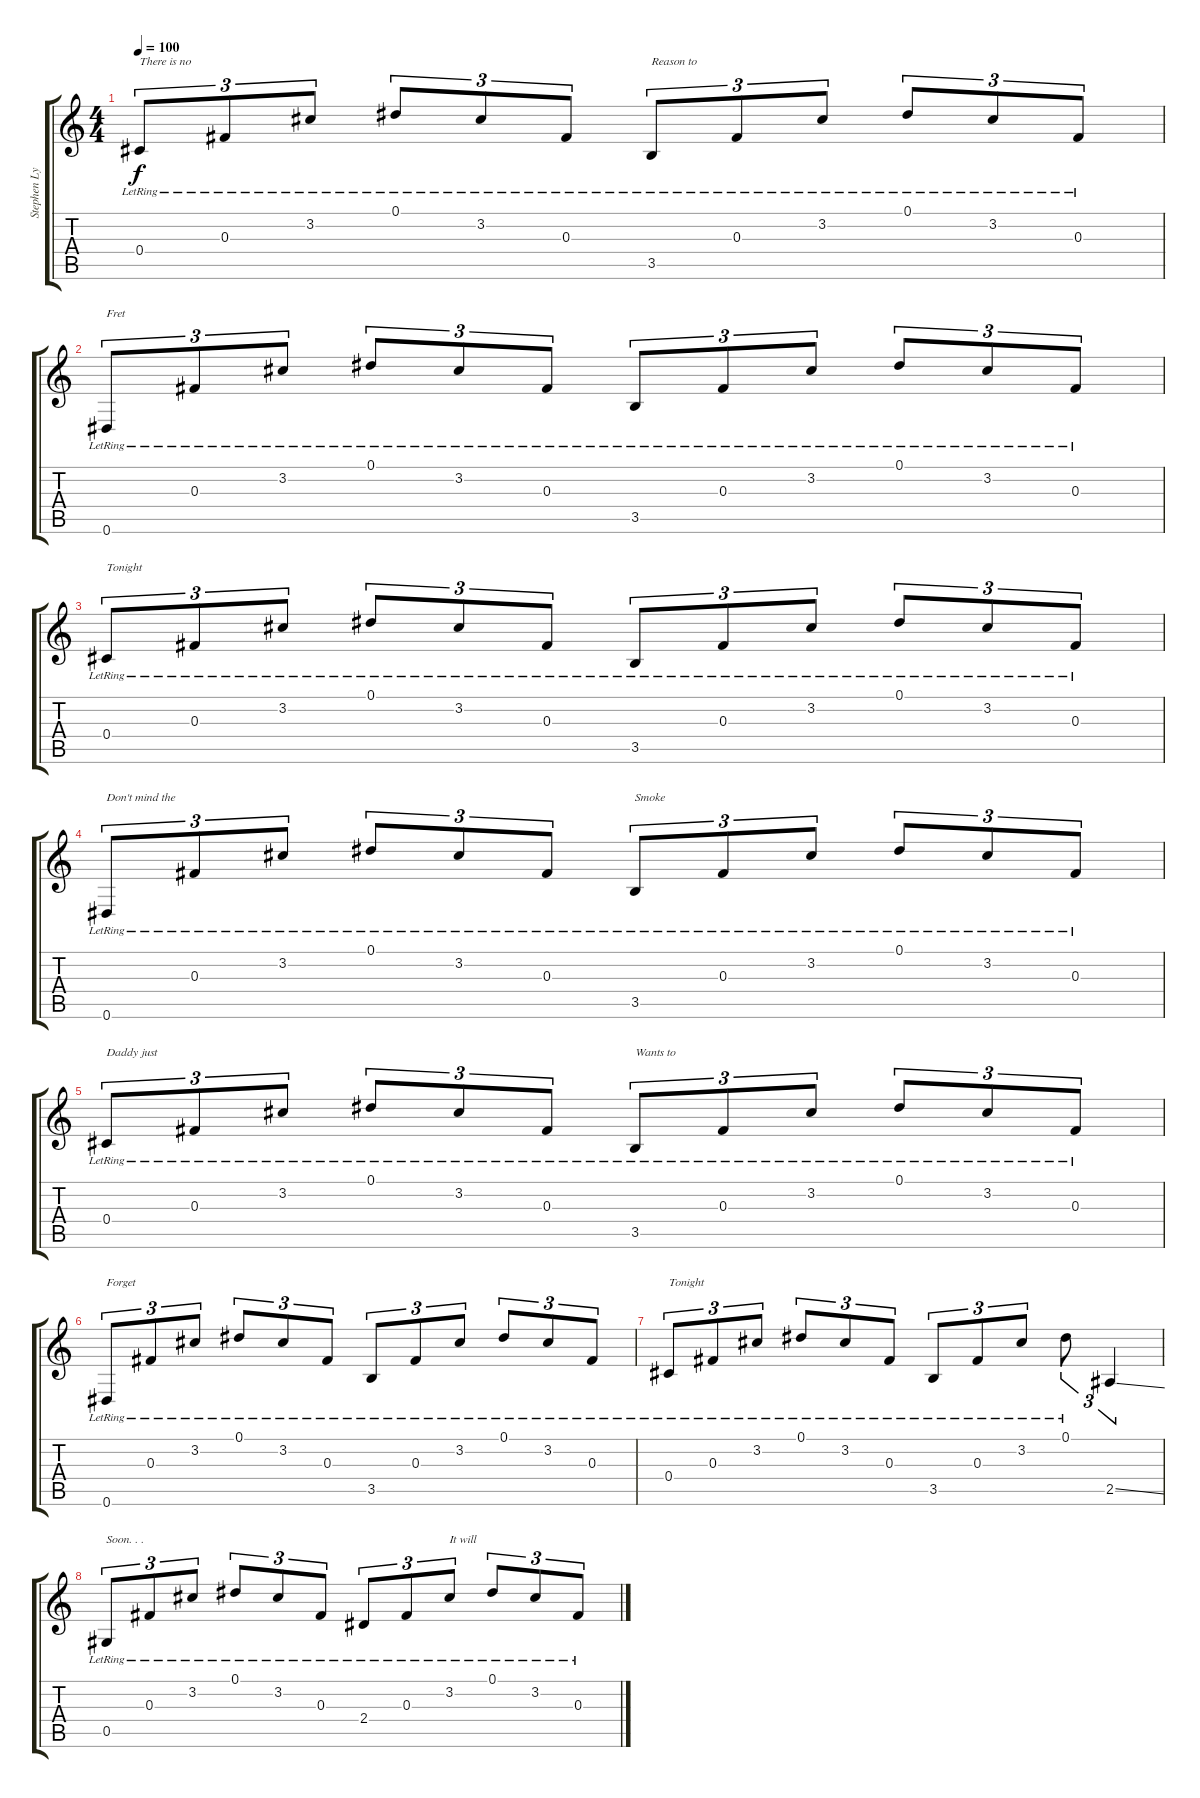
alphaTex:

\track ("Stephen Lynch" "Stephen Ly") {instrument acousticguitarsteel}
\staff {score tabs}
\tuning (Eb4 Bb3 Gb3 Db3 Ab2 Eb2) {hide}
\ts (4 4)
\tempo 100
\clef g2
\ks c
0.4{lr}.8{tu (3 2) txt "There is no" dy f} 0.3{lr}.8{tu (3 2)} 3.2{lr}.8{tu (3 2)} 0.1{lr}.8{tu (3 2)} 3.2{lr}.8{tu (3 2)} 0.3{lr}.8{tu (3 2)} 3.5{lr}.8{tu (3 2) txt "Reason to"} 0.3{lr}.8{tu (3 2)} 3.2{lr}.8{tu (3 2)} 0.1{lr}.8{tu (3 2)} 3.2{lr}.8{tu (3 2)} 0.3{lr}.8{tu (3 2)} |
0.6{lr}.8{tu (3 2) txt "Fret"} 0.3{lr}.8{tu (3 2)} 3.2{lr}.8{tu (3 2)} 0.1{lr}.8{tu (3 2)} 3.2{lr}.8{tu (3 2)} 0.3{lr}.8{tu (3 2)} 3.5{lr}.8{tu (3 2)} 0.3{lr}.8{tu (3 2)} 3.2{lr}.8{tu (3 2)} 0.1{lr}.8{tu (3 2)} 3.2{lr}.8{tu (3 2)} 0.3{lr}.8{tu (3 2)} |
0.4{lr}.8{tu (3 2) txt "Tonight"} 0.3{lr}.8{tu (3 2)} 3.2{lr}.8{tu (3 2)} 0.1{lr}.8{tu (3 2)} 3.2{lr}.8{tu (3 2)} 0.3{lr}.8{tu (3 2)} 3.5{lr}.8{tu (3 2)} 0.3{lr}.8{tu (3 2)} 3.2{lr}.8{tu (3 2)} 0.1{lr}.8{tu (3 2)} 3.2{lr}.8{tu (3 2)} 0.3{lr}.8{tu (3 2)} |
0.6{lr}.8{tu (3 2) txt "Don't mind the"} 0.3{lr}.8{tu (3 2)} 3.2{lr}.8{tu (3 2)} 0.1{lr}.8{tu (3 2)} 3.2{lr}.8{tu (3 2)} 0.3{lr}.8{tu (3 2)} 3.5{lr}.8{tu (3 2) txt "Smoke"} 0.3{lr}.8{tu (3 2)} 3.2{lr}.8{tu (3 2)} 0.1{lr}.8{tu (3 2)} 3.2{lr}.8{tu (3 2)} 0.3{lr}.8{tu (3 2)} |
0.4{lr}.8{tu (3 2) txt "Daddy just"} 0.3{lr}.8{tu (3 2)} 3.2{lr}.8{tu (3 2)} 0.1{lr}.8{tu (3 2)} 3.2{lr}.8{tu (3 2)} 0.3{lr}.8{tu (3 2)} 3.5{lr}.8{tu (3 2) txt "Wants to"} 0.3{lr}.8{tu (3 2)} 3.2{lr}.8{tu (3 2)} 0.1{lr}.8{tu (3 2)} 3.2{lr}.8{tu (3 2)} 0.3{lr}.8{tu (3 2)} |
0.6{lr}.8{tu (3 2) txt "Forget"} 0.3{lr}.8{tu (3 2)} 3.2{lr}.8{tu (3 2)} 0.1{lr}.8{tu (3 2)} 3.2{lr}.8{tu (3 2)} 0.3{lr}.8{tu (3 2)} 3.5{lr}.8{tu (3 2)} 0.3{lr}.8{tu (3 2)} 3.2{lr}.8{tu (3 2)} 0.1{lr}.8{tu (3 2)} 3.2{lr}.8{tu (3 2)} 0.3{lr}.8{tu (3 2)} |
0.4{lr}.8{tu (3 2) txt "Tonight"} 0.3{lr}.8{tu (3 2)} 3.2{lr}.8{tu (3 2)} 0.1{lr}.8{tu (3 2)} 3.2{lr}.8{tu (3 2)} 0.3{lr}.8{tu (3 2)} 3.5{lr}.8{tu (3 2)} 0.3{lr}.8{tu (3 2)} 3.2{lr}.8{tu (3 2)} 0.1{lr}.8{tu (3 2)} 2.5{ss}.4{tu (3 2)} |
0.5{lr}.8{tu (3 2) txt "Soon. . ."} 0.3{lr}.8{tu (3 2)} 3.2{lr}.8{tu (3 2)} 0.1{lr}.8{tu (3 2)} 3.2{lr}.8{tu (3 2)} 0.3{lr}.8{tu (3 2)} 2.4{lr}.8{tu (3 2)} 0.3{lr}.8{tu (3 2)} 3.2{lr}.8{tu (3 2) txt "It will"} 0.1{lr}.8{tu (3 2)} 3.2{lr}.8{tu (3 2)} 0.3{lr}.8{tu (3 2)}
